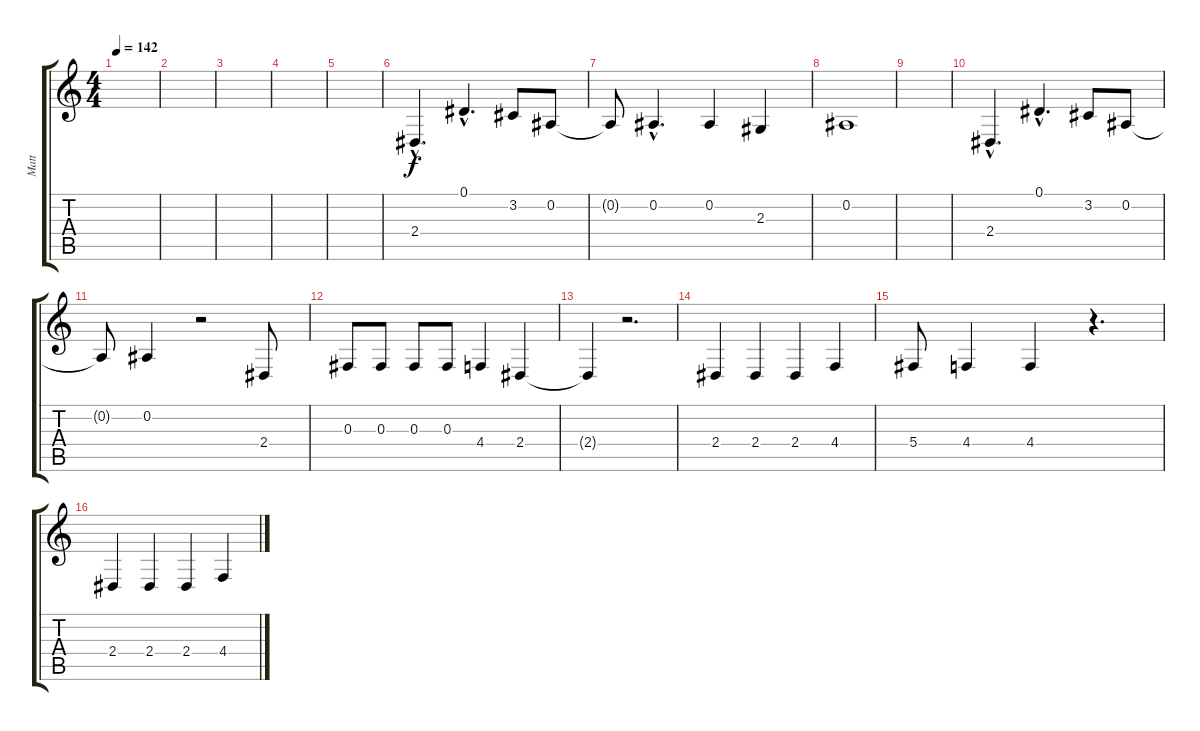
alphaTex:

\track ("Matt" "Matt") {instrument lead1square}
\staff {score tabs}
\tuning (Eb4 Bb3 Gb3 Db3 Ab2 Eb2) {hide}
\ts (4 4)
\tempo 142
\clef g2
\ks c
|
|
|
|
|
2.4{hac}.4{d} 0.1{hac}.4{d} 3.2.8 0.2.8 |
0.2{t}.8 0.2{hac}.4{d} 0.2.4 2.3.4 |
0.2.1 |
|
2.4{hac}.4{d} 0.1{hac}.4{d} 3.2.8 0.2.8 |
0.2{t}.8 0.2.4 r.2 2.4.8 |
0.3.8 0.3.8 0.3.8 0.3.8 4.4.4 2.4.4 |
2.4{t}.4 r.2{d} |
2.4.4 2.4.4 2.4.4 4.4.4 |
5.4.8 4.4.4 4.4.4 r.4{d} |
2.4.4 2.4.4 2.4.4 4.4.4
